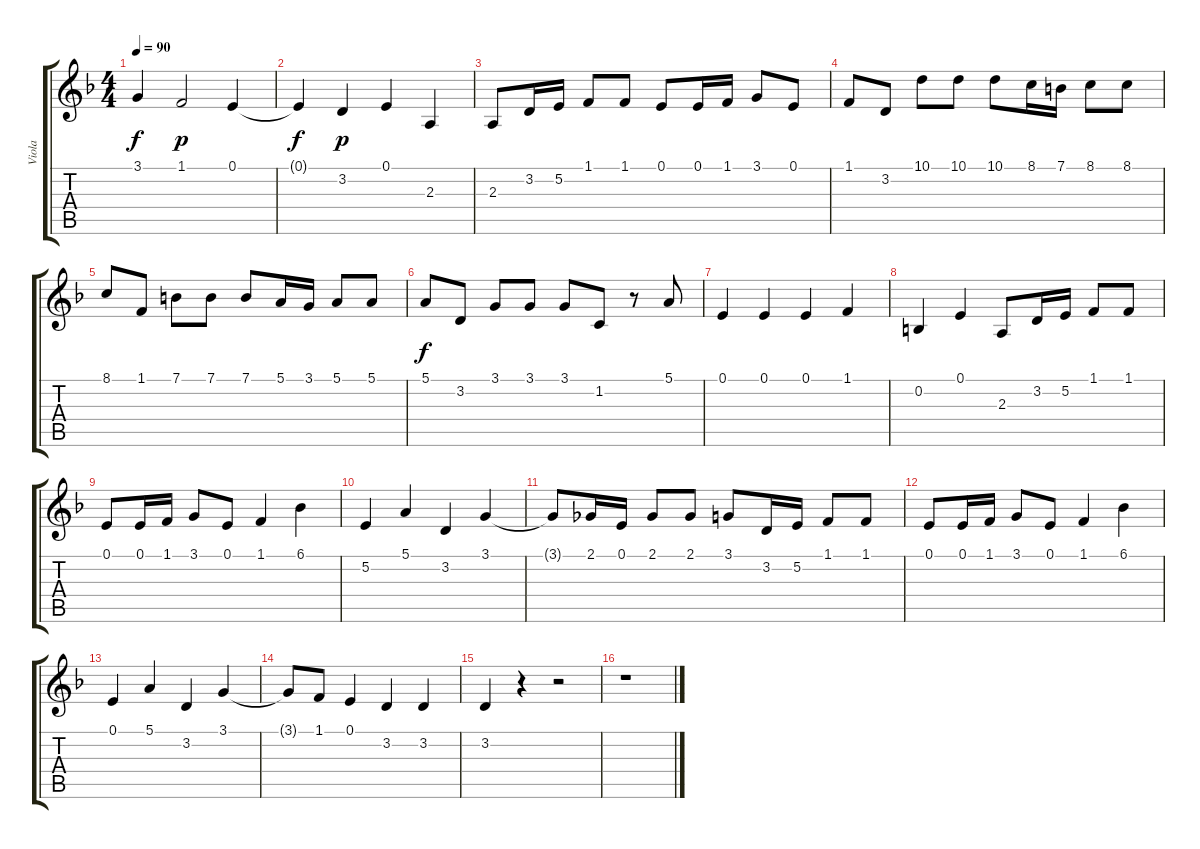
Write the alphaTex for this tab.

\track ("Viola" "Viola") {instrument viola}
\staff {score tabs}
\tuning (E4 B3 G3 D3 A2 E2) {hide}
\ts (4 4)
\tempo 90
\clef g2
\ks f
3.1{t}.4{dy f} 1.1.2{dy p} 0.1.4 |
0.1{t}.4{dy f} 3.2.4{dy p} 0.1.4 2.3.4 |
2.3.8 3.2.16 5.2.16 1.1.8 1.1.8 0.1.8 0.1.16 1.1.16 3.1.8 0.1.8 |
1.1.8 3.2.8 10.1.8 10.1.8 10.1.8 8.1.16 7.1.16 8.1.8 8.1.8 |
8.1.8 1.1.8 7.1.8 7.1.8 7.1.8 5.1.16 3.1.16 5.1.8 5.1.8 |
5.1.8{dy f} 3.2.8 3.1.8 3.1.8 3.1.8 1.2.8 r.8 5.1.8 |
0.1.4 0.1.4 0.1.4 1.1.4 |
0.2.4 0.1.4 2.3.8 3.2.16 5.2.16 1.1.8 1.1.8 |
0.1.8 0.1.16 1.1.16 3.1.8 0.1.8 1.1.4 6.1.4 |
5.2.4 5.1.4 3.2.4 3.1.4 |
3.1{t}.8 2.1.16 0.1.16 2.1.8 2.1.8 3.1.8 3.2.16 5.2.16 1.1.8 1.1.8 |
0.1.8 0.1.16 1.1.16 3.1.8 0.1.8 1.1.4 6.1.4 |
0.1.4 5.1.4 3.2.4 3.1.4 |
3.1{t}.8 1.1.8 0.1.4 3.2.4 3.2.4 |
3.2.4 r.4 r.2 |
r.1
